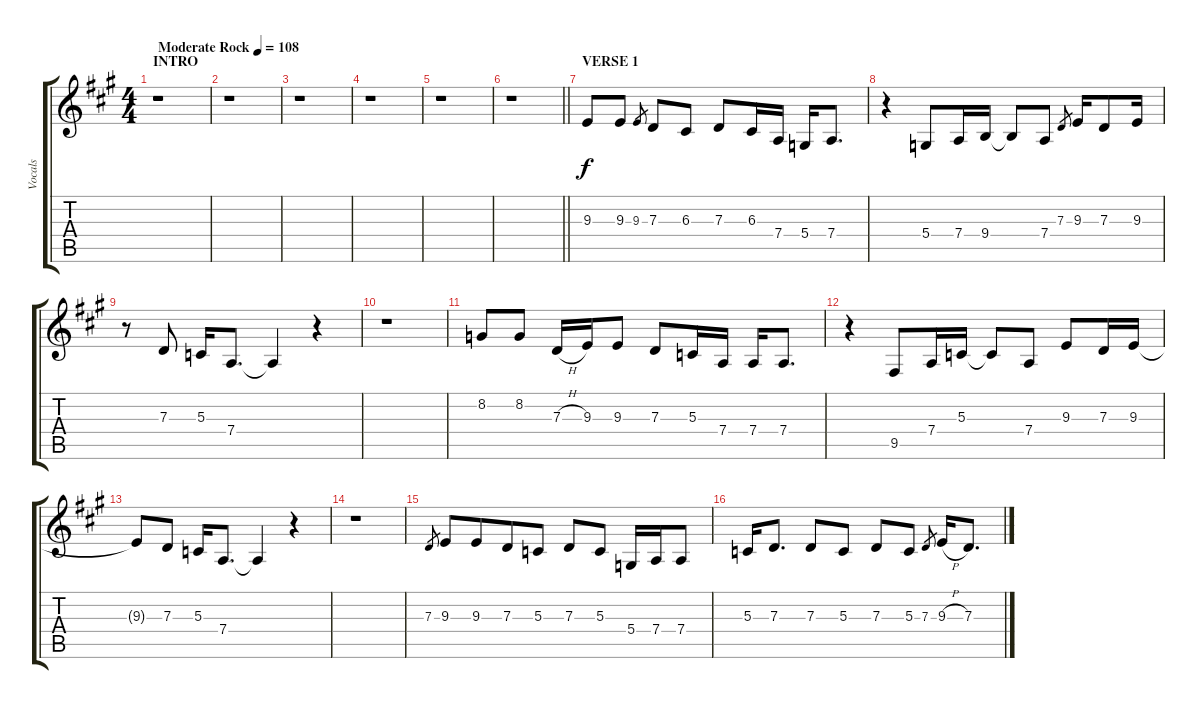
\track ("Vocals" "Vocals") {instrument harmonica}
\staff {score tabs}
\tuning (E4 B3 G3 D3 A2 E2) {hide}
\ts (4 4)
\section ("" "INTRO")
\tempo (108 "Moderate Rock")
\clef g2
\ks a
r.1{dy f instrument harmonica} |
r.1 |
r.1 |
r.1 |
r.1 |
\barLineRight lightlight
r.1 |
\section ("" "VERSE 1")
9.3.8 9.3.8 9.3.8{gr beam merge} 7.3.8 6.3.8 7.3.8 6.3.16 7.4.16 5.4.16 7.4.8{d} |
r.4 5.4.8 7.4.16 9.4.16 9.4{t}.8 7.4.8 7.3.8{gr} 9.3.16 7.3.8 9.3.16 |
r.8 7.3.8 5.3.16 7.4.8{d} 7.4{t}.4 r.4 |
r.1 |
8.2.8 8.2.8 7.3{h}.16 9.3.16 9.3.8 7.3.8 5.3.16 7.4.16 7.4.16 7.4.8{d} |
r.4 9.5.8 7.4.16 5.3.16 5.3{t}.8 7.4.8 9.3.8 7.3.16 9.3.16 |
9.3{t}.8 7.3.8 5.3.16 7.4.8{d} 7.4{t}.4 r.4 |
r.1 |
7.3.8{gr} 9.3.8 9.3.8{beam merge} 7.3.8 5.3.8 7.3.8 5.3.8 5.4.16 7.4.16 7.4.8 |
5.3.16 7.3.8{d} 7.3.8 5.3.8 7.3.8 5.3.8 7.3.8{gr} 9.3{h}.16 7.3.8{d}
